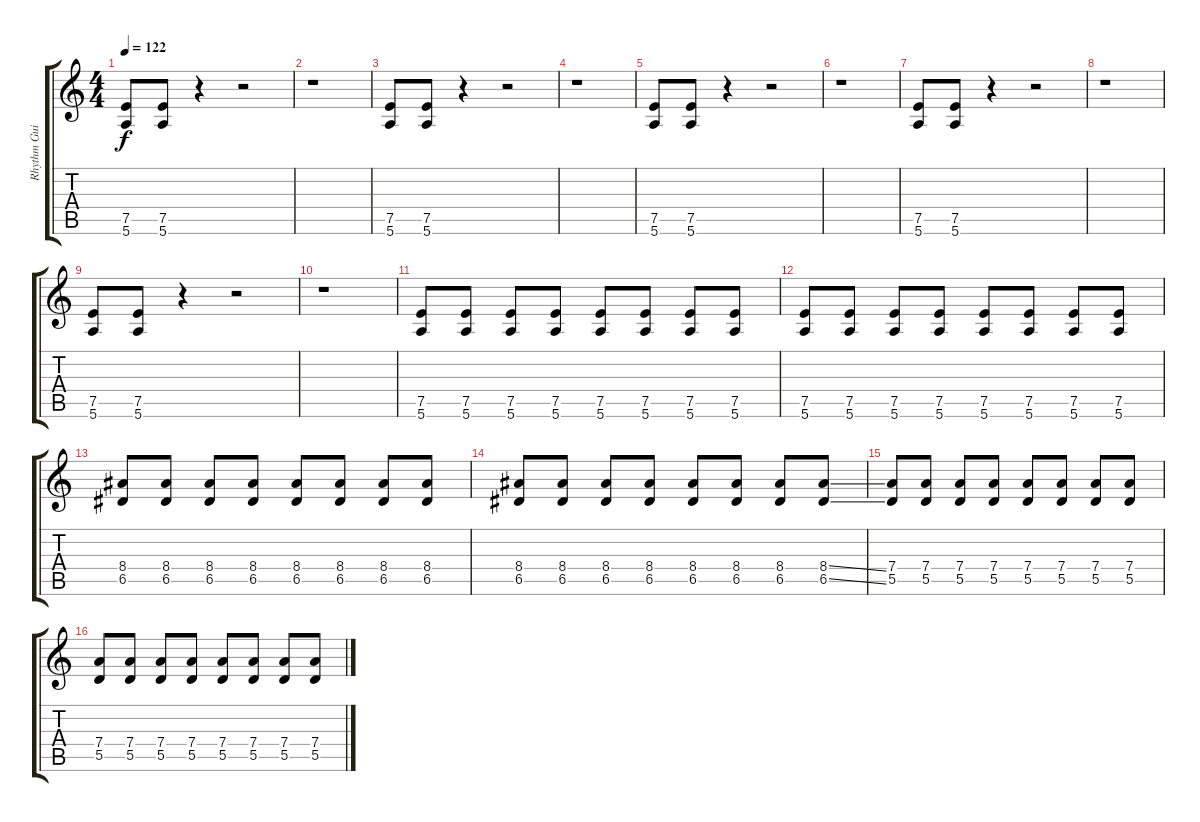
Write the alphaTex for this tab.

\track ("Rhythm Guitar" "Rhythm Gui") {instrument overdrivenguitar}
\staff {score tabs}
\tuning (E4 B3 G3 D3 A2 E2) {hide}
\ts (4 4)
\tempo 122
\clef g2
\ks c
(7.5 5.6).8{dy f} (7.5 5.6).8 r.4 r.2 |
r.1 |
(7.5 5.6).8 (7.5 5.6).8 r.4 r.2 |
r.1 |
(7.5 5.6).8 (7.5 5.6).8 r.4 r.2 |
r.1 |
(7.5 5.6).8 (7.5 5.6).8 r.4 r.2 |
r.1 |
(7.5 5.6).8 (7.5 5.6).8 r.4 r.2 |
r.1 |
(7.5 5.6).8 (7.5 5.6).8 (7.5 5.6).8 (7.5 5.6).8 (7.5 5.6).8 (7.5 5.6).8 (7.5 5.6).8 (7.5 5.6).8 |
(7.5 5.6).8 (7.5 5.6).8 (7.5 5.6).8 (7.5 5.6).8 (7.5 5.6).8 (7.5 5.6).8 (7.5 5.6).8 (7.5 5.6).8 |
(8.4 6.5).8 (8.4 6.5).8 (8.4 6.5).8 (8.4 6.5).8 (8.4 6.5).8 (8.4 6.5).8 (8.4 6.5).8 (8.4 6.5).8 |
(8.4 6.5).8 (8.4 6.5).8 (8.4 6.5).8 (8.4 6.5).8 (8.4 6.5).8 (8.4 6.5).8 (8.4 6.5).8 (8.4{ss} 6.5{ss}).8 |
(7.4 5.5).8 (7.4 5.5).8 (7.4 5.5).8 (7.4 5.5).8 (7.4 5.5).8 (7.4 5.5).8 (7.4 5.5).8 (7.4 5.5).8 |
(7.4 5.5).8 (7.4 5.5).8 (7.4 5.5).8 (7.4 5.5).8 (7.4 5.5).8 (7.4 5.5).8 (7.4 5.5).8 (7.4{ss} 5.5{ss}).8
